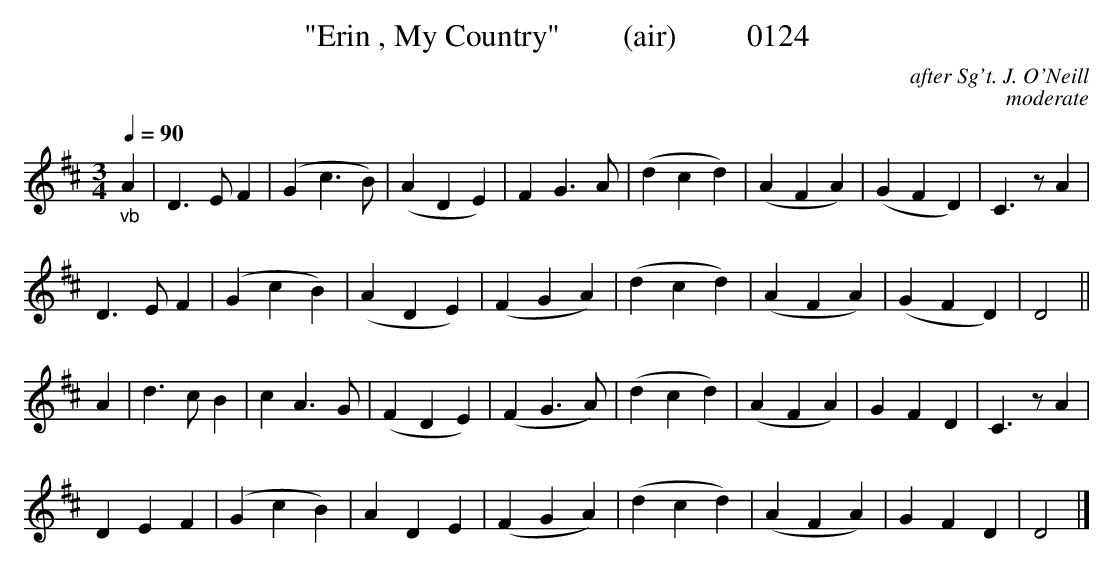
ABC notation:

X:1
T:"Erin , My Country"        (air)         0124
C:after Sg't. J. O'Neill
C:moderate
Q:1/4=90
M:3/4
L:1/8
K:D
"_vb"A2|D3E F2|(G2c3B)|(A2D2E2)|F2G3A|(d2c2d2)|(A2F2A2)|(G2F2D2)|C3zA2|
D3E F2|(G2c2B2)|(A2D2E2)|(F2G2A2)|(d2c2d2)|(A2F2A2)|(G2F2D2)|D4||
A2|d3c B2|c2A3G|(F2D2E2)|(F2G3A)|(d2c2d2)|(A2F2A2)|G2F2D2|C3zA2|
D2E2F2|(G2c2B2)|A2D2E2|(F2G2A2)|(d2c2d2)|(A2F2A2)|G2F2D2|D4|]
